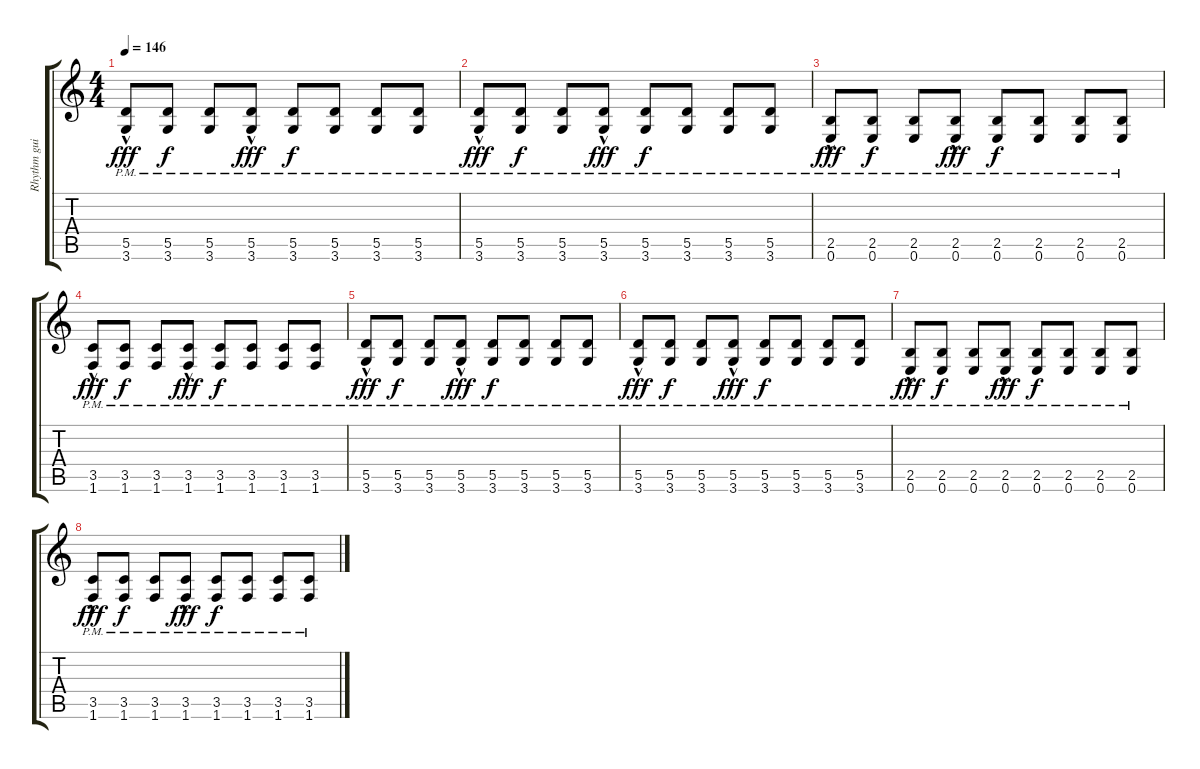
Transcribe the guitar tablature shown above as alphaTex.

\track ("Rhythm guitar" "Rhythm gui") {instrument overdrivenguitar}
\staff {score tabs}
\tuning (E4 B3 G3 D3 A2 E2) {hide}
\ts (4 4)
\tempo 146
\clef g2
\ks c
(5.5{hac pm} 3.6{hac pm}).8{dy fff} (5.5{pm} 3.6{pm}).8{dy f} (5.5{pm} 3.6{pm}).8 (5.5{hac pm} 3.6{hac pm}).8{dy fff} (5.5{pm} 3.6{pm}).8{dy f} (5.5{pm} 3.6{pm}).8 (5.5{pm} 3.6{pm}).8 (5.5{pm} 3.6{pm}).8 |
(5.5{hac pm} 3.6{hac pm}).8{dy fff} (5.5{pm} 3.6{pm}).8{dy f} (5.5{pm} 3.6{pm}).8 (5.5{hac pm} 3.6{hac pm}).8{dy fff} (5.5{pm} 3.6{pm}).8{dy f} (5.5{pm} 3.6{pm}).8 (5.5{pm} 3.6{pm}).8 (5.5{pm} 3.6{pm}).8 |
(2.5{hac pm} 0.6{hac pm}).8{dy fff} (2.5{pm} 0.6{pm}).8{dy f} (2.5{pm} 0.6{pm}).8 (2.5{hac pm} 0.6{hac pm}).8{dy fff} (2.5{pm} 0.6{pm}).8{dy f} (2.5{pm} 0.6{pm}).8 (2.5{pm} 0.6{pm}).8 (2.5{pm} 0.6{pm}).8 |
(3.5{hac pm} 1.6{hac pm}).8{dy fff} (3.5{pm} 1.6{pm}).8{dy f} (3.5{pm} 1.6{pm}).8 (3.5{hac pm} 1.6{hac pm}).8{dy fff} (3.5{pm} 1.6{pm}).8{dy f} (3.5{pm} 1.6{pm}).8 (3.5{pm} 1.6{pm}).8 (3.5{pm} 1.6{pm}).8 |
(5.5{hac pm} 3.6{hac pm}).8{dy fff} (5.5{pm} 3.6{pm}).8{dy f} (5.5{pm} 3.6{pm}).8 (5.5{hac pm} 3.6{hac pm}).8{dy fff} (5.5{pm} 3.6{pm}).8{dy f} (5.5{pm} 3.6{pm}).8 (5.5{pm} 3.6{pm}).8 (5.5{pm} 3.6{pm}).8 |
(5.5{hac pm} 3.6{hac pm}).8{dy fff} (5.5{pm} 3.6{pm}).8{dy f} (5.5{pm} 3.6{pm}).8 (5.5{hac pm} 3.6{hac pm}).8{dy fff} (5.5{pm} 3.6{pm}).8{dy f} (5.5{pm} 3.6{pm}).8 (5.5{pm} 3.6{pm}).8 (5.5{pm} 3.6{pm}).8 |
(2.5{hac pm} 0.6{hac pm}).8{dy fff} (2.5{pm} 0.6{pm}).8{dy f} (2.5{pm} 0.6{pm}).8 (2.5{hac pm} 0.6{hac pm}).8{dy fff} (2.5{pm} 0.6{pm}).8{dy f} (2.5{pm} 0.6{pm}).8 (2.5{pm} 0.6{pm}).8 (2.5{pm} 0.6{pm}).8 |
(3.5{hac pm} 1.6{hac pm}).8{dy fff} (3.5{pm} 1.6{pm}).8{dy f} (3.5{pm} 1.6{pm}).8 (3.5{hac pm} 1.6{hac pm}).8{dy fff} (3.5{pm} 1.6{pm}).8{dy f} (3.5{pm} 1.6{pm}).8 (3.5{pm} 1.6{pm}).8 (3.5{pm} 1.6{pm}).8
